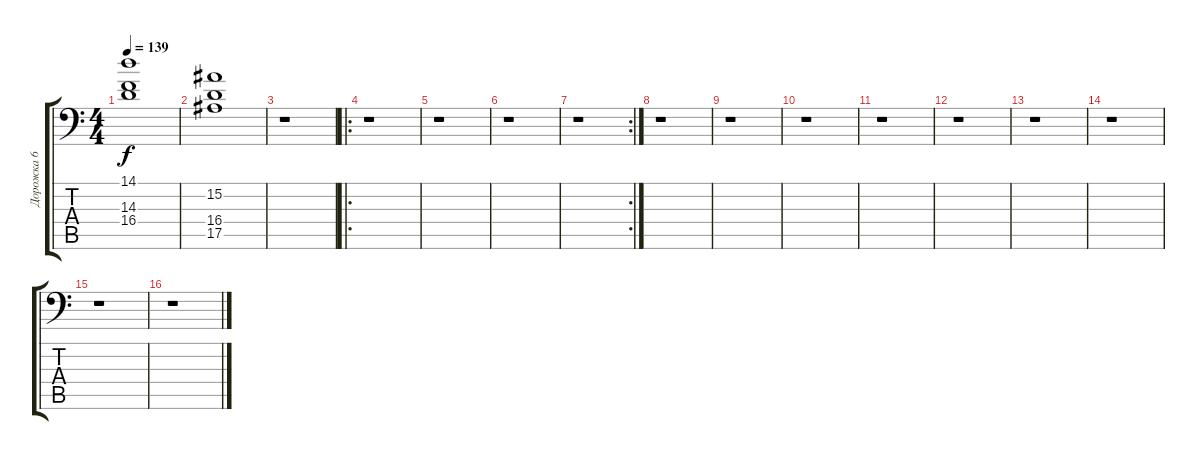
\track ("Дорожка 6" "Дорожка 6") {solo instrument stringensemble1}
\staff {score tabs}
\tuning (C4 G3 Eb3 Bb2 F2 Bb1) {hide}
\ts (4 4)
\tempo 139
\clef f4
\ks c
(14.1 14.3 16.4).1{dy f} |
(15.2 16.4 17.5).1 |
r.1 |
\ro
r.1 |
r.1 |
r.1 |
\rc 2
r.1 |
r.1 |
r.1 |
r.1 |
r.1 |
r.1 |
r.1 |
r.1 |
r.1 |
r.1
